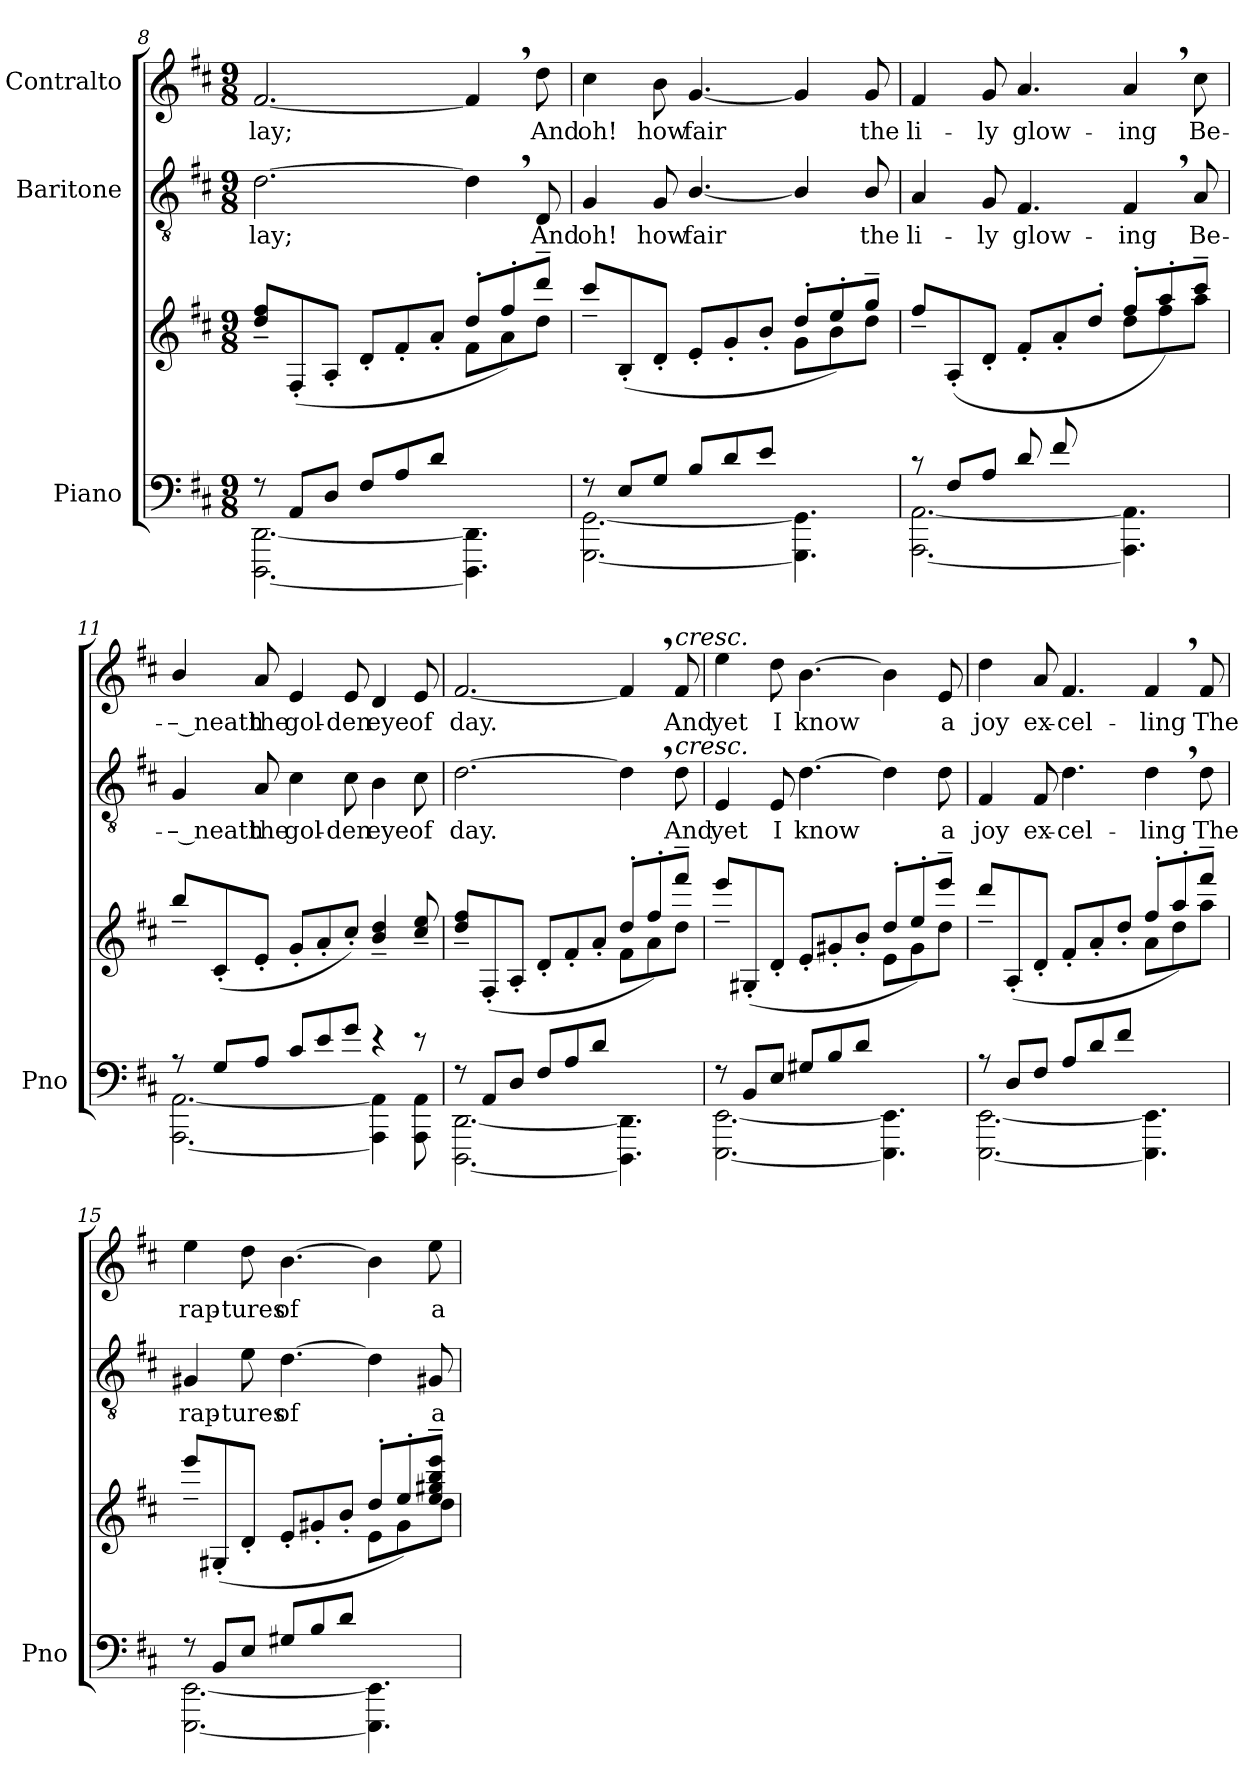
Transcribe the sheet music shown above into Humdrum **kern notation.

**kern	**kern	**kern	**text	**kern	**text
*part3	*part3	*part2	*part2	*part1	*part1
*staff4	*staff3	*staff2	*staff2	*staff1	*staff1
*I"Piano	*	*I"Baritone	*	*I"Contralto	*
*I'Pno	*	*	*	*	*
*clefF4	*clefG2	*clefGv2	*	*clefG2	*
*k[f#c#]	*k[f#c#]	*k[f#c#]	*	*k[f#c#]	*
*M9/8	*M9/8	*M9/8	*	*M9/8	*
=8	=8	=8	=8	=8	=8
*^	*^	*	*	*	*
!	!	!	!	!	!LO:LY:b	!	!LO:LY:b
8r	[2.DDD\ [2.DD\	8dd/~> 8ff#/~>L	2.ryy	[2.d\	lay;	[2.f#/	lay;
8AA/L	.	(>8F#'>/	.	.	.	.	.
8D/J	.	8A'>/J	.	.	.	.	.
8F#/L	.	8d'>/L	.	.	.	.	.
8A/	.	8f#'>/	.	.	.	.	.
8d/J	.	8a'>/J	.	.	.	.	.
4.ryy	4.DDD\] 4.DD\]	8dd'>/L	8f#\L	4d,\]	.	4f#,/]	.
.	.	8ff#'>/)	8a\	.	.	.	.
!	!	!	!	!	!LO:LY:b	!	!LO:LY:b
.	.	8ddd~>/J	8dd\J	8D/	And	8dd\	And
!!LO:LB:g=z
=9	=9	=9	=9	=9	=9	=9	=9
!	!	!	!	!	!LO:LY:b	!	!LO:LY:b
8r	[2.GGG\ [2.GG\	8ccc#~>/L	2.ryy	4G/	oh!	4cc#\	oh!
8E/L	.	(>8B'>/	.	.	.	.	.
!	!	!	!	!	!LO:LY:b	!	!LO:LY:b
8G/J	.	8d'>/J	.	8G/	how	8b\	how
!	!	!	!	!	!LO:LY:b	!	!LO:LY:b
8B/L	.	8e'>/L	.	[4.B/	fair	[4.g/	fair
8d/	.	8g'>/	.	.	.	.	.
8e/J	.	8b'>/J	.	.	.	.	.
4.ryy	4.GGG\] 4.GG\]	8dd'>/L	8g\L	4B/]	.	4g/]	.
.	.	8ee'>/)	8b\	.	.	.	.
!	!	!	!	!	!LO:LY:b	!	!LO:LY:b
.	.	8gg~>/J	8dd\J	8B/	the	8g/	the
=10	=10	=10	=10	=10	=10	=10	=10
!	!	!	!	!	!LO:LY:b	!	!LO:LY:b
8r	[2.AAA\ [2.AA\	8ff#~>/L	8ryy	4A/	li-	4f#/	li-
*	*	*v	*v	*	*	*	*
8F#/L	.	(>8A'>/	.	.	.	.
!	!	!	!	!LO:LY:b	!	!LO:LY:b
8A/J	.	8d'>/J	8G/	-ly	8g/	-ly
!	!	!	!	!LO:LY:b	!	!LO:LY:b
8d/L	.	8f#'>/L	4.F#/	glow-	4.a/	glow-
8f#/	.	8a'>/	.	.	.	.
*	*	*^	*	*	*	*
2ryy	.	8dd'>/J	8a\J	.	.	.	.
!	!	!	!	!	!LO:LY:b	!	!LO:LY:b
.	4.AAA\] 4.AA\]	8ff#'>/L	8dd\L	4F#,/	-ing	4a,/	-ing
.	.	8aa'>/)	8ff#\	.	.	.	.
!	!	!	!	!	!LO:LY:b	!	!LO:LY:b
.	.	8ccc#~>/J	8aa\J	8A/	Be-	8cc#\	Be-
!!LO:PB:g=z
=11	=11	=11	=11	=11	=11	=11	=11
!	!	!	!	!	!LO:LY:b	!	!LO:LY:b
*	*	*v	*v	*	*	*	*
8r	[2.AAA\ [2.AA\	8bb~>/L	4G/	-– neath	4b/	-– neath
8G/L	.	(>8c#'>/	.	.	.	.
!	!	!	!	!LO:LY:b	!	!LO:LY:b
8A/J	.	8e'>/J	8A/	the	8a/	the
!	!	!	!	!LO:LY:b	!	!LO:LY:b
8c#/L	.	8g'>/L	4c#\	gol-	4e/	gol-
8e/	.	8a'>/	.	.	.	.
!	!	!	!	!LO:LY:b	!	!LO:LY:b
8g/J	.	8cc#'>/J)	8c#\	-den	8e/	-den
!	!	!	!	!LO:LY:b	!	!LO:LY:b
4r	4AAA\] 4AA\]	4b/~> 4dd/~>	4B\	eye	4d/	eye
!	!	!	!	!LO:LY:b	!	!LO:LY:b
8r	8AAA\ 8AA\	8cc#/~> 8ee/~>	8c#\	of	8e/	of
=12	=12	=12	=12	=12	=12	=12
*	*	*^	*	*	*	*
!	!	!	!	!	!LO:LY:b	!	!LO:LY:b
8r	[2.DDD\ [2.DD\	8dd/~> 8ff#/~>L	2.ryy	[2.d\	day.	[2.f#/	day.
8AA/L	.	(>8F#'>/	.	.	.	.	.
8D/J	.	8A'>/J	.	.	.	.	.
8F#/L	.	8d'>/L	.	.	.	.	.
8A/	.	8f#'>/	.	.	.	.	.
8d/J	.	8a'>/J	.	.	.	.	.
4.ryy	4.DDD\] 4.DD\]	8dd'>/L	8f#\L	4d,\]	.	4f#,/]	.
.	.	8ff#'>/)	8a\	.	.	.	.
!	!	!	!	!	!	!LO:TX:a:i:t=cresc.	!
!	!	!	!	!LO:TX:a:i:t=cresc.	!	!	!
!	!	!	!	!	!LO:LY:b	!	!LO:LY:b
.	.	8fff#~>/J	8dd\J	8d\	And	8f#/	And
!!LO:LB:g=z
=13	=13	=13	=13	=13	=13	=13	=13
!	!	!	!	!	!LO:LY:b	!	!LO:LY:b
8r	[2.EEE\ [2.EE\	8eee~>/L	2.ryy	4E/	yet	4ee\	yet
8BB/L	.	(>8G#X'>/	.	.	.	.	.
!	!	!	!	!	!LO:LY:b	!	!LO:LY:b
8E/J	.	8d'>/J	.	8E/	I	8dd\	I
!	!	!	!	!	!LO:LY:b	!	!LO:LY:b
8G#X/L	.	8e'>/L	.	[4.d\	know	[4.b\	know
8B/	.	8g#X'>/	.	.	.	.	.
8d/J	.	8b'>/J	.	.	.	.	.
4.ryy	4.EEE\] 4.EE\]	8dd'>/L	8e\L	4d\]	.	4b\]	.
.	.	8ee'>/)	8g#\	.	.	.	.
!	!	!	!	!	!LO:LY:b	!	!LO:LY:b
.	.	8eee~>/J	8dd\J	8d\	a	8e/	a
=14	=14	=14	=14	=14	=14	=14	=14
!	!	!	!	!	!LO:LY:b	!	!LO:LY:b
8r	[2.EEE\ [2.EE\	8ddd~>/L	2.ryy	4F#/	joy	4dd\	joy
8D/L	.	(>8A'>/	.	.	.	.	.
!	!	!	!	!	!LO:LY:b	!	!LO:LY:b
8F#/J	.	8d'>/J	.	8F#/	ex-	8a/	ex-
!	!	!	!	!	!LO:LY:b	!	!LO:LY:b
8A/L	.	8f#'>/L	.	4.d\	-cel-	4.f#/	-cel-
8d/	.	8a'>/	.	.	.	.	.
8f#/J	.	8dd'>/J	.	.	.	.	.
!	!	!	!	!	!LO:LY:b	!	!LO:LY:b
4.ryy	4.EEE\] 4.EE\]	8ff#'>/L	8a\L	4d,\	-ling	4f#,/	-ling
.	.	8aa'>/)	8dd\	.	.	.	.
!	!	!	!	!	!LO:LY:b	!	!LO:LY:b
.	.	8fff#~>/J	8aa\J	8d\	The	8f#/	The
!!LO:LB:g=z
=15	=15	=15	=15	=15	=15	=15	=15
!	!	!	!	!	!LO:LY:b	!	!LO:LY:b
8r	[2.EEE\ [2.EE\	8eee~>/L	2.ryy	4G#X/	rap-	4ee\	rap-
8BB/L	.	(>8G#X'>/	.	.	.	.	.
!	!	!	!	!	!LO:LY:b	!	!LO:LY:b
8E/J	.	8d'>/J	.	8e\	-tures	8dd\	-tures
!	!	!	!	!	!LO:LY:b	!	!LO:LY:b
8G#X/L	.	8e'>/L	.	[4.d\	of	[4.b\	of
8B/	.	8g#X'>/	.	.	.	.	.
8d/J	.	8b'>/J	.	.	.	.	.
4.ryy	4.EEE\] 4.EE\]	8dd'>/L	8e\L	4d\]	.	4b\]	.
.	.	8ee'>/)	8g#\	.	.	.	.
!	!	!	!	!	!LO:LY:b	!	!LO:LY:b
.	.	8ee/~> 8gg#X/~> 8bb/~> 8eee/~>J	8dd\J	8G#X/	a	8ee\	a
*v	*v	*	*	*	*	*	*
*	*v	*v	*	*	*	*
=	=	=	=	=	=
*-	*-	*-	*-	*-	*-
